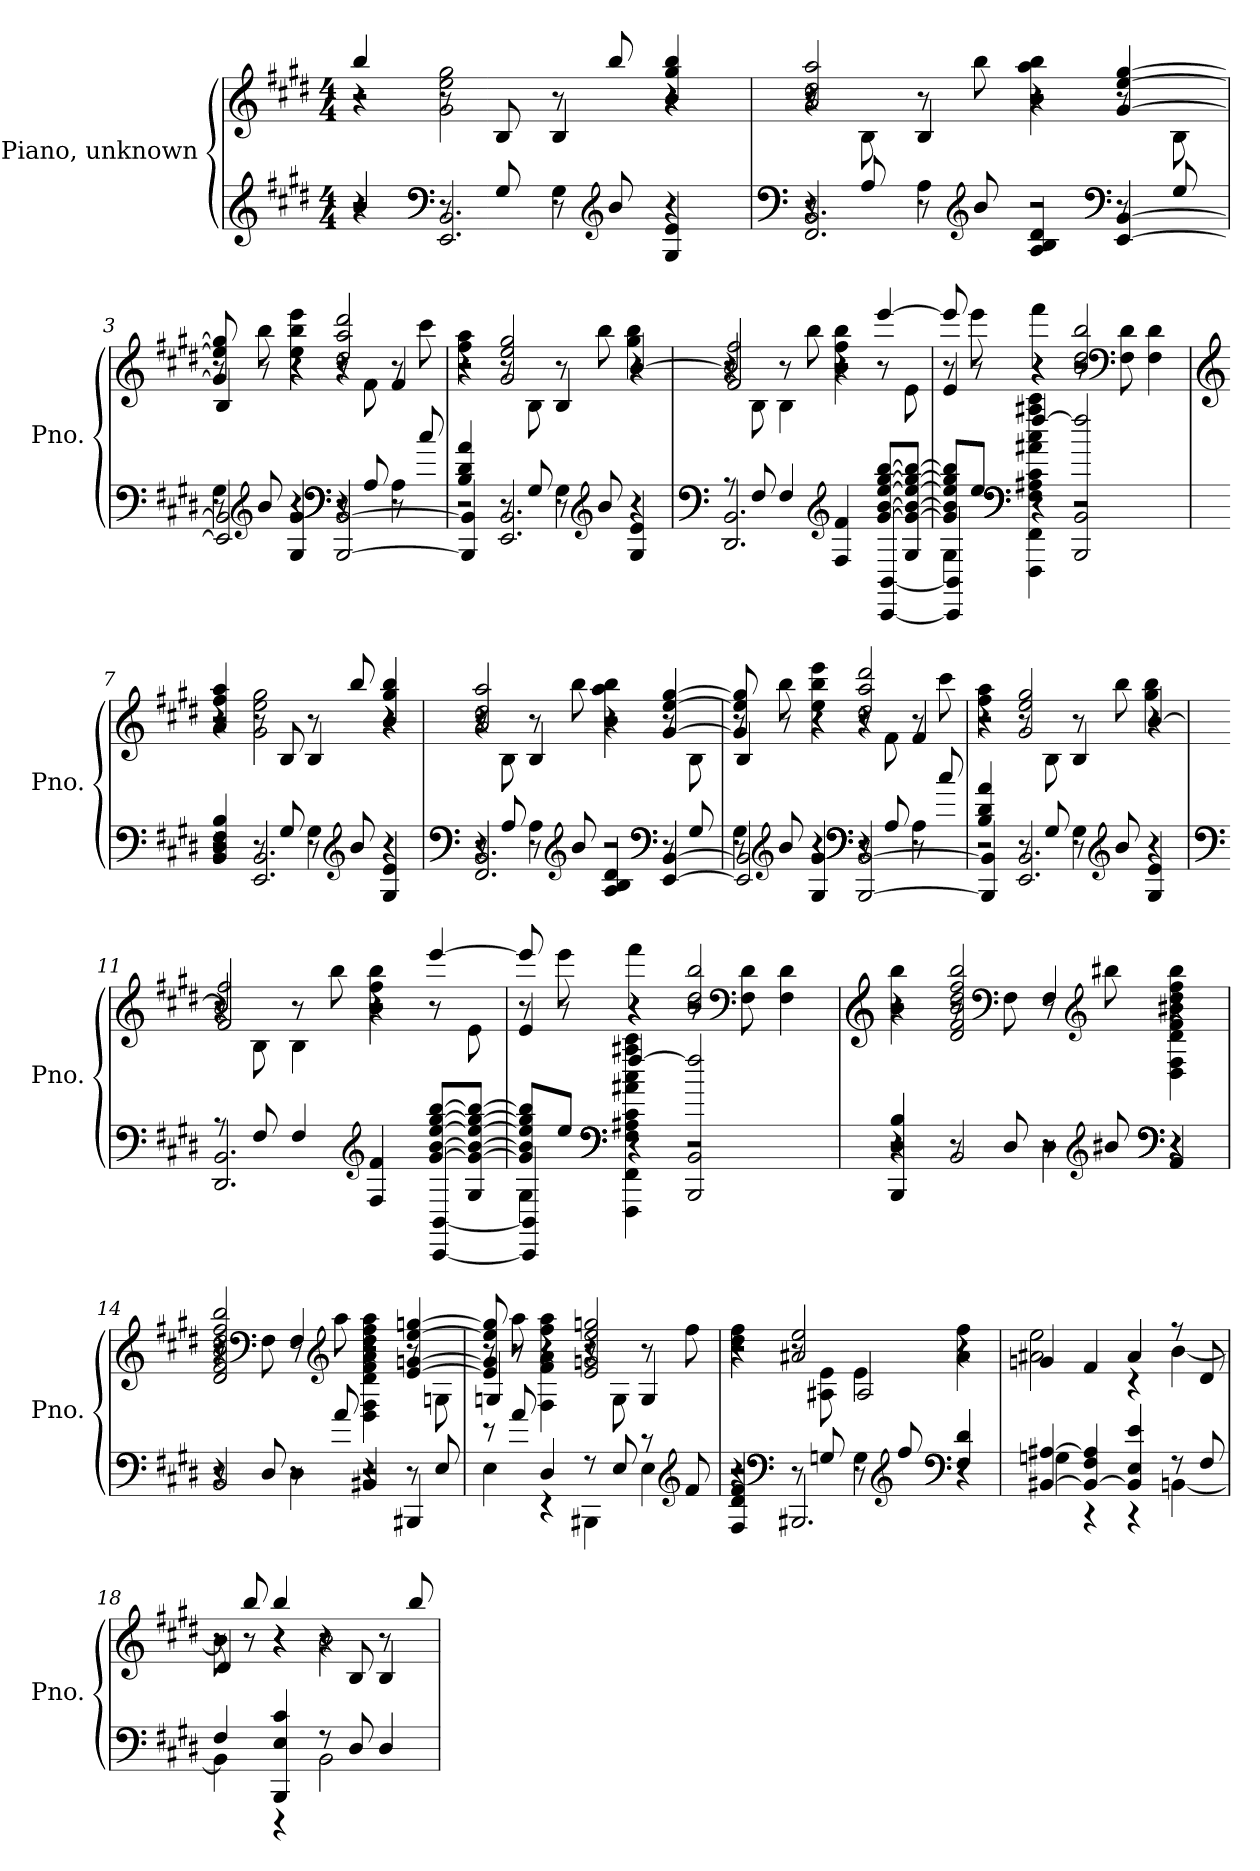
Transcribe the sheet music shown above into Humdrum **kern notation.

**kern	**kern
*part1	*part1
*staff2	*staff1
*I"Piano, unknown	*
*I'Pno.	*
*clefG2	*clefG2
*k[f#c#g#d#]	*k[f#c#g#d#]
*M4/4	*M4/4
*MM120	*MM120
=1	=1
*^	*^
*	*^	*	*^
4b/	2r	4r	4bb/	4r	2r
*clefF4	*	*	*	*	*
8r	.	2.EE/ 2.BB/	8r	2g#\ 2ee\ 2gg#\	.
8G#/	.	.	8B/	.	.
8r	4G#\	.	8r	.	4B/
*clefG2	*	*	*	*	*
8b/	.	.	8bb/	.	.
4G#/ 4e/	4r	.	4b/ 4gg#/ 4bb/	4r	4r
=2	=2	=2	=2	=2	=2
*clefF4	*	*	*	*	*
8r	4r	2.FF#/ 2.BB/	2a/ 2dd#/ 2aa/	8r	4r
8A/	.	.	.	8B\	.
8r	4A\	.	.	8r	4B/
*clefG2	*	*	*	*	*
8b/	.	.	.	8bb\	.
4A/ 4B/ 4d#/	2r	.	4r	4b\ 4aa\ 4bb\	2r
*clefF4	*	*	*	*	*
8r	.	[4EE/ [4BB/	[4g#/ [4ee/ [4gg#/	8r	.
8G#/	.	.	.	8B\	.
=3	=3	=3	=3	=3	=3
8r	4G#\	2EE/] 2BB/]	8g#/] 8ee/] 8gg#/]	8r	4B/
*clefG2	*	*	*	*	*
8b/	.	.	8r	8bb\	.
4G#/ 4g#/	4r	.	4r	4ee\ 4bb\ 4eee\	4r
*clefF4	*	*	*	*	*
8r	4r	[2BBB/ [2BB/	2dd#/ 2aa/ 2ddd#/	8r	4r
8A/	.	.	.	8f#\	.
8r	4A\	.	.	8r	4f#/
8cc#/	.	.	.	8ccc#\	.
!!LO:LB:g=z	!!	!!
=4	=4	=4	=4	=4	=4
4B/ 4d#/ 4a/	2r	4BBB/] 4BB/]	4r	4ff#\ 4aa\	2r
8r	.	2.EE/ 2.BB/	2g#/ 2ee/ 2gg#/	8r	.
8G#/	.	.	.	8B\	.
8r	4G#\	.	.	8r	4B/
*clefG2	*	*	*	*	*
8b/	.	.	.	8bb\	.
4G#/ 4e/	4r	.	[4b/	4gg#\ 4bb\	4r
*v	*v	*v	*	*	*
*	*v	*v	*v
=5	=5
*clefF4	*
*^	*^
*	*	*	*^
*	*	*	*	*^
8r	2.DD#/ 2.BB/	2b/]	8r	2f#/ 2ff#/	4r
8F#/	.	.	8B\	.	.
4F#/	.	.	8r	.	4B\
.	.	.	8bb\	.	.
*clefG2	*	*	*	*	*
4F#/ 4f#/	.	4r	4b\ 4ff#\ 4bb\	2r	2r
[8g#/ [8b/ [8ee/ [8gg#/ [8bb/L	[4CC#/ [4BB/	[4eee/	8r	.	.
8G#/ 8g#/_ 8b/_ 8ee/_ 8gg#/_ 8bb/_J	.	.	8e\	.	.
*	*	*	*	*v	*v
=6	=6	=6	=6	=6
*	*^	*	*	*
8g#/] 8b/] 8ee/] 8gg#/] 8bb/]L	4G#\	4CC#/] 4BB/]	8eee/]	8r	4e/
8ee/J	.	.	8r	8eee\	.
*clefF4	*	*	*	*	*
[4ff#/	4FFF#\ 4FF#\ 4F#\ 4A#X\ 4c#\ 4a#X\ 4cc#\ 4aa#X\ 4ccc#\	4r	4r	4fff#\	4r
2BBB/ 2BB/ 2ff#/]	2r	2r	2b/ 2dd#/ 2bb/	8r	2r
*	*	*	*clefF4	*	*
.	.	.	.	8F#\ 8d#\	.
.	.	.	.	4F#\ 4d#\	.
!!LO:LB:g=z	!!	!!
=7	=7	=7	=7	=7	=7
*	*	*	*clefG2	*	*
4BB/ 4D#/ 4F#/ 4B/	2r	4r	4a/ 4ff#/ 4aa/	4r	2r
8r	.	2.EE/ 2.BB/	8r	2g#\ 2ee\ 2gg#\	.
8G#/	.	.	8B/	.	.
8r	4G#\	.	8r	.	4B/
*clefG2	*	*	*	*	*
8b/	.	.	8bb/	.	.
4G#/ 4e/	4r	.	4b/ 4gg#/ 4bb/	4r	4r
=8	=8	=8	=8	=8	=8
*clefF4	*	*	*	*	*
8r	4r	2.FF#/ 2.BB/	2a/ 2dd#/ 2aa/	8r	4r
8A/	.	.	.	8B\	.
8r	4A\	.	.	8r	4B/
*clefG2	*	*	*	*	*
8b/	.	.	.	8bb\	.
4A/ 4B/ 4d#/	2r	.	4r	4b\ 4aa\ 4bb\	2r
*clefF4	*	*	*	*	*
8r	.	[4EE/ [4BB/	[4g#/ [4ee/ [4gg#/	8r	.
8G#/	.	.	.	8B\	.
=9	=9	=9	=9	=9	=9
8r	4G#\	2EE/] 2BB/]	8g#/] 8ee/] 8gg#/]	8r	4B/
*clefG2	*	*	*	*	*
8b/	.	.	8r	8bb\	.
4G#/ 4g#/	4r	.	4r	4ee\ 4bb\ 4eee\	4r
*clefF4	*	*	*	*	*
8r	4r	[2BBB/ [2BB/	2dd#/ 2aa/ 2ddd#/	8r	4r
8A/	.	.	.	8f#\	.
8r	4A\	.	.	8r	4f#/
8cc#/	.	.	.	8ccc#\	.
!!LO:LB:g=z	!!	!!
=10	=10	=10	=10	=10	=10
4B/ 4d#/ 4a/	2r	4BBB/] 4BB/]	4r	4ff#\ 4aa\	2r
8r	.	2.EE/ 2.BB/	2g#/ 2ee/ 2gg#/	8r	.
8G#/	.	.	.	8B\	.
8r	4G#\	.	.	8r	4B/
*clefG2	*	*	*	*	*
8b/	.	.	.	8bb\	.
4G#/ 4e/	4r	.	[4b/	4gg#\ 4bb\	4r
*v	*v	*v	*	*	*
*	*v	*v	*v
=11	=11
*clefF4	*
*^	*^
*	*	*	*^
*	*	*	*	*^
8r	2.DD#/ 2.BB/	2b/]	8r	2f#/ 2ff#/	4r
8F#/	.	.	8B\	.	.
4F#/	.	.	8r	.	4B\
.	.	.	8bb\	.	.
*clefG2	*	*	*	*	*
4F#/ 4f#/	.	4r	4b\ 4ff#\ 4bb\	2r	2r
[8g#/ [8b/ [8ee/ [8gg#/ [8bb/L	[4CC#/ [4BB/	[4eee/	8r	.	.
8G#/ 8g#/_ 8b/_ 8ee/_ 8gg#/_ 8bb/_J	.	.	8e\	.	.
*	*	*	*	*v	*v
=12	=12	=12	=12	=12
*	*^	*	*	*
8g#/] 8b/] 8ee/] 8gg#/] 8bb/]L	4G#\	4CC#/] 4BB/]	8eee/]	8r	4e/
8ee/J	.	.	8r	8eee\	.
*clefF4	*	*	*	*	*
[4ff#/	4FFF#\ 4FF#\ 4F#\ 4A#X\ 4c#\ 4a#X\ 4cc#\ 4aa#X\ 4ccc#\	4r	4r	4fff#\	4r
2BBB/ 2BB/ 2ff#/]	2r	2r	2b/ 2dd#/ 2bb/	8r	2r
*	*	*	*clefF4	*	*
.	.	.	.	8F#\ 8d#\	.
.	.	.	.	4F#\ 4d#\	.
!!LO:LB:g=z	!!	!!
=13	=13	=13	=13	=13	=13
*	*	*	*clefG2	*	*
4BBB/ 4D#/ 4B/	2r	4r	4r	4b\ 4bb\	2r
8r	.	2BB/	2d#/ 2f#/ 2b/ 2dd#/ 2ff#/ 2bb/	8r	.
*	*	*	*clefF4	*	*
8D#/	.	.	.	8F#\	.
8r	4D#\	.	.	8r	4F#/
*clefG2	*	*	*clefG2	*	*
8b#X/	.	.	.	8bb#X\	.
*clefF4	*	*	*	*	*
4AA/	4r	4r	4r	4D#\ 4F#\ 4d#\ 4f#\ 4b#X\ 4dd#\ 4ff#\ 4bb#\	4r
=14	=14	=14	=14	=14	=14
8r	4r	2BB/	2d#/ 2f#/ 2b/ 2dd#/ 2ff#/ 2bb/	8r	4r
*	*	*	*clefF4	*	*
8D#/	.	.	.	8F#\	.
8r	4D#\	.	.	8r	4F#/
*	*	*	*clefG2	*	*
8a/	.	.	.	8aa\	.
4BB#X/	2r	4r	4r	4D#\ 4F#\ 4d#\ 4f#\ 4a\ 4dd#\ 4ff#\ 4aa\	2r
8r	.	4BBB#X/	[4e/ [4gn/ [4ee/ [4ggn/	8r	.
8E/	.	.	.	8Gn\	.
*	*v	*v	*	*	*
=15	=15	=15	=15	=15
8r	4E\	8e/] 8g/] 8ee/] 8gg/]	8r	4Gn/
8a/	.	8r	8aa\	.
4D#/	4r	4r	4F#\ 4f#\ 4a\ 4ff#\ 4aa\	4r
8r	4BBB#X\	2e/ 2gn/ 2ee/ 2ggn/	8r	4r
8E/	.	.	8G\	.
8r	4E\	.	8r	4G/
*clefG2	*	*	*	*
8f#/	.	.	8ff#\	.
!!LO:LB:g=z	!!	!!
=16	=16	=16	=16	=16
*	*^	*	*	*
4F#/ 4d#/ 4f#/	2r	4r	4r	4dd#\ 4ff#\	2r
*clefF4	*	*	*	*	*
8r	.	2.BBB#X/	2a#X/ 2ee/	8r	.
8Gn/	.	.	.	8A#X\ 8e\	.
8r	4G\	.	.	4e\	2A#/
*clefG2	*	*	*	*	*
8ff#/	.	.	.	.	.
*clefF4	*	*	*	*	*
4F#/ 4d#/	4r	.	4r	4a#\ 4ff#\	.
*	*v	*v	*	*	*
*	*	*	*v	*v
=17	=17	=17	=17
[4BB#X/ [4A#X/	4Gn\	4gn/	2a#X\ 2ee\
4BB#/_ 4F#/ 4A#/]	4r	4f#/	.
4BB#/] 4E/ 4e/	4r	4a#/	4r
8r	[4BBn\	8r	[4b\
8F#/	.	8d#/	.
=18	=18	=18	=18
*	*	*	*^
4F#/	4BB\]	8r	8b\]	4d#/
.	.	8bb/	8r	.
4BBB/ 4E/ 4c#/	4r	4bb/	4r	4r
8r	2BB\	8r	2b\	4r
8D#/	.	8B/	.	.
4D#/	.	8r	.	4B/
.	.	8bb/	.	.
*v	*v	*	*	*
*	*v	*v	*v
=	=
*-	*-
